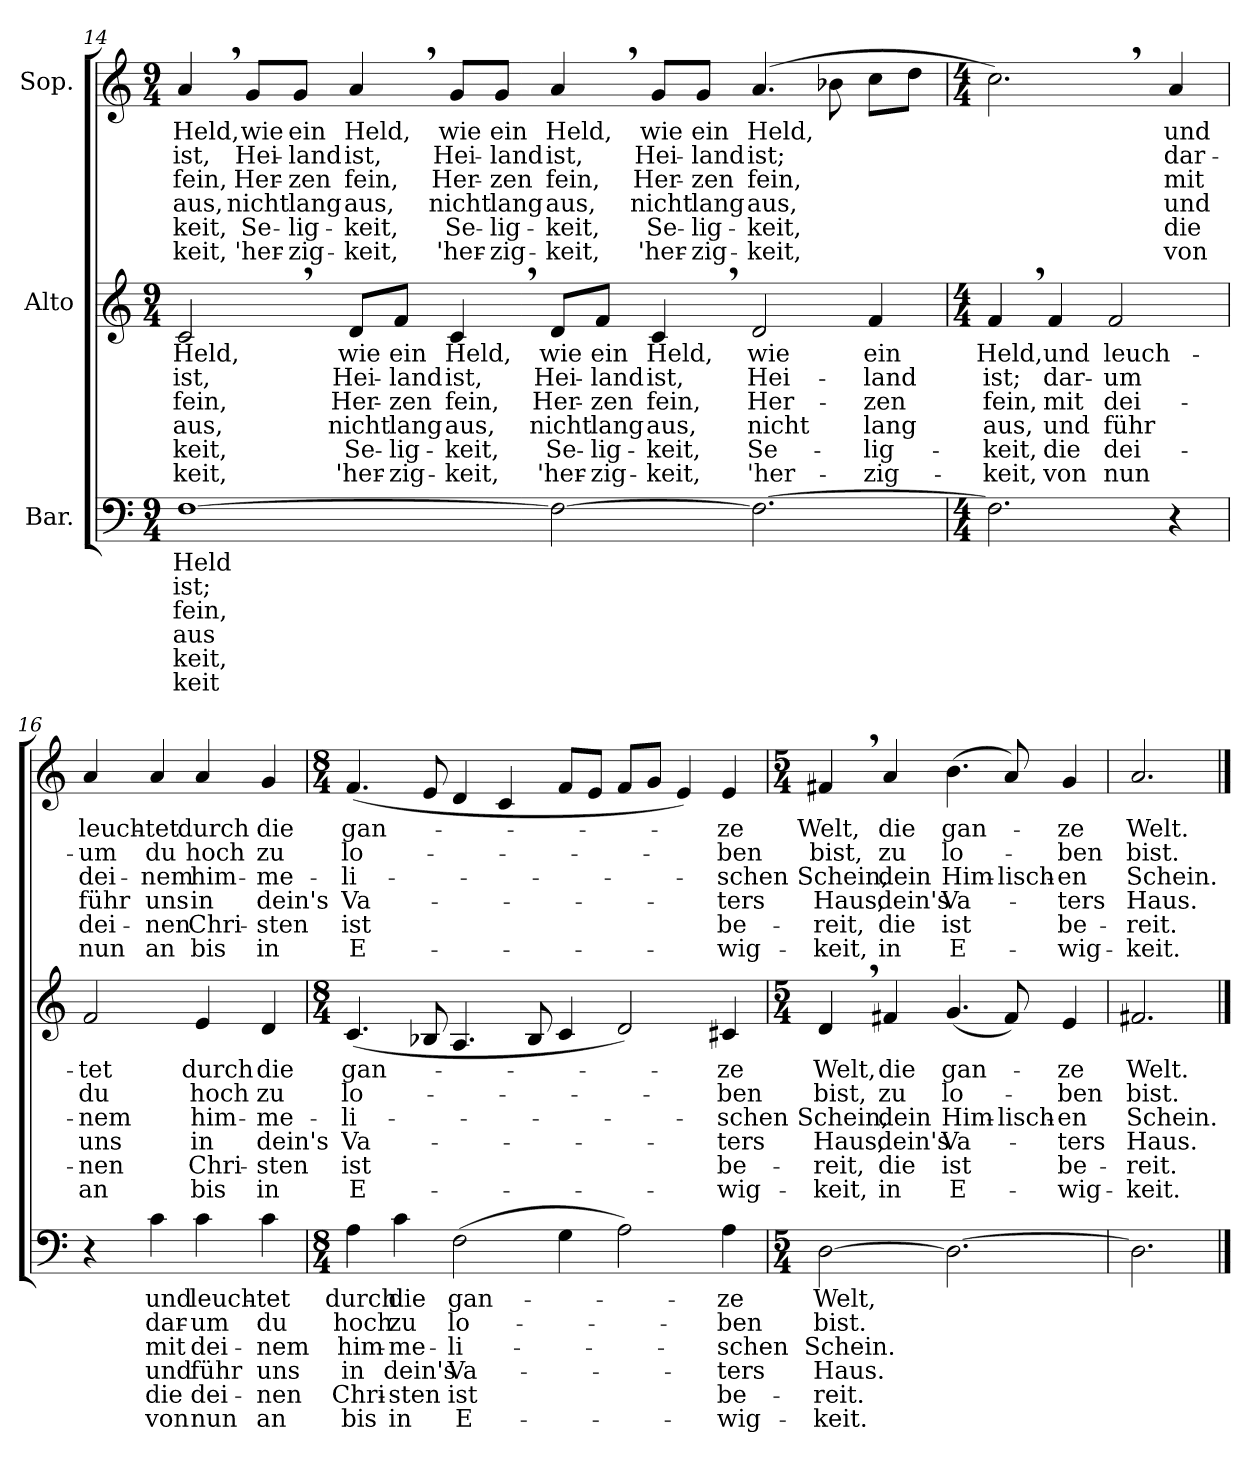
**kern	**text	**text	**text	**text	**text	**text	**kern	**text	**text	**text	**text	**text	**text	**kern	**text	**text	**text	**text	**text	**text
*part3	*part3	*part3	*part3	*part3	*part3	*part3	*part2	*part2	*part2	*part2	*part2	*part2	*part2	*part1	*part1	*part1	*part1	*part1	*part1	*part1
*staff3	*staff3	*staff3	*staff3	*staff3	*staff3	*staff3	*staff2	*staff2	*staff2	*staff2	*staff2	*staff2	*staff2	*staff1	*staff1	*staff1	*staff1	*staff1	*staff1	*staff1
*I"Bar.	*	*	*	*	*	*	*I"Alto	*	*	*	*	*	*	*I"Sop.	*	*	*	*	*	*
!!LO:PB:g=z
*clefF4	*	*	*	*	*	*	*clefG2	*	*	*	*	*	*	*clefG2	*	*	*	*	*	*
*k[]	*	*	*	*	*	*	*k[]	*	*	*	*	*	*	*k[]	*	*	*	*	*	*
*C:	*	*	*	*	*	*	*C:	*	*	*	*	*	*	*C:	*	*	*	*	*	*
*M9/4	*	*	*	*	*	*	*M9/4	*	*	*	*	*	*	*M9/4	*	*	*	*	*	*
=14	=14	=14	=14	=14	=14	=14	=14	=14	=14	=14	=14	=14	=14	=14	=14	=14	=14	=14	=14	=14
!	!LO:LY:b	!LO:LY:b	!LO:LY:b	!LO:LY:b	!LO:LY:b	!LO:LY:b	!	!LO:LY:b	!LO:LY:b	!LO:LY:b	!LO:LY:b	!LO:LY:b	!LO:LY:b	!	!LO:LY:b	!LO:LY:b	!LO:LY:b	!LO:LY:b	!LO:LY:b	!LO:LY:b
[1F	Held	ist;	fein,	aus	-keit,	-keit	2c,>/	Held,	ist,	fein,	aus,	-keit,	-keit,	4a,>/	Held,	ist,	fein,	aus,	-keit,	-keit,
!	!	!	!	!	!	!	!	!	!	!	!	!	!	!	!LO:LY:b	!LO:LY:b	!LO:LY:b	!LO:LY:b	!LO:LY:b	!LO:LY:b
.	.	.	.	.	.	.	.	.	.	.	.	.	.	8g/L	wie	Hei-	Her-	nicht	Se-	'her-
!	!	!	!	!	!	!	!	!	!	!	!	!	!	!	!LO:LY:b	!LO:LY:b	!LO:LY:b	!LO:LY:b	!LO:LY:b	!LO:LY:b
.	.	.	.	.	.	.	.	.	.	.	.	.	.	8g/J	ein	-land	-zen	lang	-lig-	-zig-
!	!	!	!	!	!	!	!	!LO:LY:b	!LO:LY:b	!LO:LY:b	!LO:LY:b	!LO:LY:b	!LO:LY:b	!	!LO:LY:b	!LO:LY:b	!LO:LY:b	!LO:LY:b	!LO:LY:b	!LO:LY:b
.	.	.	.	.	.	.	8d/L	wie	Hei-	Her-	nicht	Se-	'her-	4a,>/	Held,	ist,	fein,	aus,	-keit,	-keit,
!	!	!	!	!	!	!	!	!LO:LY:b	!LO:LY:b	!LO:LY:b	!LO:LY:b	!LO:LY:b	!LO:LY:b	!	!	!	!	!	!	!
.	.	.	.	.	.	.	8f/J	ein	-land	-zen	lang	-lig-	-zig-	.	.	.	.	.	.	.
!	!	!	!	!	!	!	!	!LO:LY:b	!LO:LY:b	!LO:LY:b	!LO:LY:b	!LO:LY:b	!LO:LY:b	!	!LO:LY:b	!LO:LY:b	!LO:LY:b	!LO:LY:b	!LO:LY:b	!LO:LY:b
.	.	.	.	.	.	.	4c,>/	Held,	ist,	fein,	aus,	-keit,	-keit,	8g/L	wie	Hei-	Her-	nicht	Se-	'her-
!	!	!	!	!	!	!	!	!	!	!	!	!	!	!	!LO:LY:b	!LO:LY:b	!LO:LY:b	!LO:LY:b	!LO:LY:b	!LO:LY:b
.	.	.	.	.	.	.	.	.	.	.	.	.	.	8g/J	ein	-land	-zen	lang	-lig-	-zig-
!	!	!	!	!	!	!	!	!LO:LY:b	!LO:LY:b	!LO:LY:b	!LO:LY:b	!LO:LY:b	!LO:LY:b	!	!LO:LY:b	!LO:LY:b	!LO:LY:b	!LO:LY:b	!LO:LY:b	!LO:LY:b
2F\_	.	.	.	.	.	.	8d/L	wie	Hei-	Her-	nicht	Se-	'her-	4a,>/	Held,	ist,	fein,	aus,	-keit,	-keit,
!	!	!	!	!	!	!	!	!LO:LY:b	!LO:LY:b	!LO:LY:b	!LO:LY:b	!LO:LY:b	!LO:LY:b	!	!	!	!	!	!	!
.	.	.	.	.	.	.	8f/J	ein	-land	-zen	lang	-lig-	-zig-	.	.	.	.	.	.	.
!	!	!	!	!	!	!	!	!LO:LY:b	!LO:LY:b	!LO:LY:b	!LO:LY:b	!LO:LY:b	!LO:LY:b	!	!LO:LY:b	!LO:LY:b	!LO:LY:b	!LO:LY:b	!LO:LY:b	!LO:LY:b
.	.	.	.	.	.	.	4c,>/	Held,	ist,	fein,	aus,	-keit,	-keit,	8g/L	wie	Hei-	Her-	nicht	Se-	'her-
!	!	!	!	!	!	!	!	!	!	!	!	!	!	!	!LO:LY:b	!LO:LY:b	!LO:LY:b	!LO:LY:b	!LO:LY:b	!LO:LY:b
.	.	.	.	.	.	.	.	.	.	.	.	.	.	8g/J	ein	-land	-zen	lang	-lig-	-zig-
!	!	!	!	!	!	!	!	!LO:LY:b	!LO:LY:b	!LO:LY:b	!LO:LY:b	!LO:LY:b	!LO:LY:b	!	!LO:LY:b	!LO:LY:b	!LO:LY:b	!LO:LY:b	!LO:LY:b	!LO:LY:b
2.F\_	.	.	.	.	.	.	2d/	wie	Hei-	Her-	nicht	Se-	'her-	(4.a/	Held,	ist;	fein,	aus,	-keit,	-keit,
.	.	.	.	.	.	.	.	.	.	.	.	.	.	8b-X\	.	.	.	.	.	.
!	!	!	!	!	!	!	!	!LO:LY:b	!LO:LY:b	!LO:LY:b	!LO:LY:b	!LO:LY:b	!LO:LY:b	!	!	!	!	!	!	!
.	.	.	.	.	.	.	4f/	ein	-land	-zen	lang	-lig-	-zig-	8cc\L	.	.	.	.	.	.
.	.	.	.	.	.	.	.	.	.	.	.	.	.	8dd\J	.	.	.	.	.	.
=15	=15	=15	=15	=15	=15	=15	=15	=15	=15	=15	=15	=15	=15	=15	=15	=15	=15	=15	=15	=15
*M4/4	*	*	*	*	*	*	*M4/4	*	*	*	*	*	*	*M4/4	*	*	*	*	*	*
!	!	!	!	!	!	!	!	!LO:LY:b	!LO:LY:b	!LO:LY:b	!LO:LY:b	!LO:LY:b	!LO:LY:b	!	!	!	!	!	!	!
2.F\]	.	.	.	.	.	.	4f,>/	Held,	ist;	fein,	aus,	-keit,	-keit,	2.cc,>\)	.	.	.	.	.	.
!	!	!	!	!	!	!	!	!LO:LY:b	!LO:LY:b	!LO:LY:b	!LO:LY:b	!LO:LY:b	!LO:LY:b	!	!	!	!	!	!	!
.	.	.	.	.	.	.	4f/	und	dar-	mit	und	die	von	.	.	.	.	.	.	.
!	!	!	!	!	!	!	!	!LO:LY:b	!LO:LY:b	!LO:LY:b	!LO:LY:b	!LO:LY:b	!LO:LY:b	!	!	!	!	!	!	!
.	.	.	.	.	.	.	2f/	leuch-	-um	dei-	führ	dei-	nun	.	.	.	.	.	.	.
!	!	!	!	!	!	!	!	!	!	!	!	!	!	!	!LO:LY:b	!LO:LY:b	!LO:LY:b	!LO:LY:b	!LO:LY:b	!LO:LY:b
4r	.	.	.	.	.	.	.	.	.	.	.	.	.	4a/	und	dar-	mit	und	die	von
!!LO:LB:g=z
=16	=16	=16	=16	=16	=16	=16	=16	=16	=16	=16	=16	=16	=16	=16	=16	=16	=16	=16	=16	=16
!	!	!	!	!	!	!	!	!LO:LY:b	!LO:LY:b	!LO:LY:b	!LO:LY:b	!LO:LY:b	!LO:LY:b	!	!LO:LY:b	!LO:LY:b	!LO:LY:b	!LO:LY:b	!LO:LY:b	!LO:LY:b
4r	.	.	.	.	.	.	2f/	-tet	du	-nem	uns	-nen	an	4a/	leuch-	-um	dei-	führ	dei-	nun
!	!LO:LY:b	!LO:LY:b	!LO:LY:b	!LO:LY:b	!LO:LY:b	!LO:LY:b	!	!	!	!	!	!	!	!	!LO:LY:b	!LO:LY:b	!LO:LY:b	!LO:LY:b	!LO:LY:b	!LO:LY:b
4c\	und	dar-	mit	und	die	von	.	.	.	.	.	.	.	4a/	-tet	du	-nem	uns	-nen	an
!	!LO:LY:b	!LO:LY:b	!LO:LY:b	!LO:LY:b	!LO:LY:b	!LO:LY:b	!	!LO:LY:b	!LO:LY:b	!LO:LY:b	!LO:LY:b	!LO:LY:b	!LO:LY:b	!	!LO:LY:b	!LO:LY:b	!LO:LY:b	!LO:LY:b	!LO:LY:b	!LO:LY:b
4c\	leuch-	-um	dei-	führ	dei-	nun	4e/	durch	hoch	him-	in	Chri-	bis	4a/	durch	hoch	him-	in	Chri-	bis
!	!LO:LY:b	!LO:LY:b	!LO:LY:b	!LO:LY:b	!LO:LY:b	!LO:LY:b	!	!LO:LY:b	!LO:LY:b	!LO:LY:b	!LO:LY:b	!LO:LY:b	!LO:LY:b	!	!LO:LY:b	!LO:LY:b	!LO:LY:b	!LO:LY:b	!LO:LY:b	!LO:LY:b
4c\	-tet	du	-nem	uns	-nen	an	4d/	die	zu	-me-	dein's	-sten	in	4g/	die	zu	-me-	dein's	-sten	in
=17	=17	=17	=17	=17	=17	=17	=17	=17	=17	=17	=17	=17	=17	=17	=17	=17	=17	=17	=17	=17
*M8/4	*	*	*	*	*	*	*M8/4	*	*	*	*	*	*	*M8/4	*	*	*	*	*	*
!	!LO:LY:b	!LO:LY:b	!LO:LY:b	!LO:LY:b	!LO:LY:b	!LO:LY:b	!	!LO:LY:b	!LO:LY:b	!LO:LY:b	!LO:LY:b	!LO:LY:b	!LO:LY:b	!	!LO:LY:b	!LO:LY:b	!LO:LY:b	!LO:LY:b	!LO:LY:b	!LO:LY:b
4A\	durch	hoch	him-	in	Chri-	bis	(<4.c/	gan-	lo-	-li-	Va-	ist	E-	(<4.f/	gan-	lo-	-li-	Va-	ist	E-
!	!LO:LY:b	!LO:LY:b	!LO:LY:b	!LO:LY:b	!LO:LY:b	!LO:LY:b	!	!	!	!	!	!	!	!	!	!	!	!	!	!
4c\	die	zu	-me-	dein's	-sten	in	.	.	.	.	.	.	.	.	.	.	.	.	.	.
.	.	.	.	.	.	.	8B-X/	.	.	.	.	.	.	8e/	.	.	.	.	.	.
!	!LO:LY:b	!LO:LY:b	!LO:LY:b	!LO:LY:b	!LO:LY:b	!LO:LY:b	!	!	!	!	!	!	!	!	!	!	!	!	!	!
(>2F\	gan-	lo-	-li-	Va-	ist	E-	4.A/	.	.	.	.	.	.	4d/	.	.	.	.	.	.
.	.	.	.	.	.	.	.	.	.	.	.	.	.	4c/	.	.	.	.	.	.
.	.	.	.	.	.	.	8B-/	.	.	.	.	.	.	.	.	.	.	.	.	.
4G\	.	.	.	.	.	.	4c/	.	.	.	.	.	.	8f/L	.	.	.	.	.	.
.	.	.	.	.	.	.	.	.	.	.	.	.	.	8e/J	.	.	.	.	.	.
2A\)	.	.	.	.	.	.	2d/)	.	.	.	.	.	.	8f/L	.	.	.	.	.	.
.	.	.	.	.	.	.	.	.	.	.	.	.	.	8g/J	.	.	.	.	.	.
.	.	.	.	.	.	.	.	.	.	.	.	.	.	4e/)	.	.	.	.	.	.
!	!LO:LY:b	!LO:LY:b	!LO:LY:b	!LO:LY:b	!LO:LY:b	!LO:LY:b	!	!LO:LY:b	!LO:LY:b	!LO:LY:b	!LO:LY:b	!LO:LY:b	!LO:LY:b	!	!LO:LY:b	!LO:LY:b	!LO:LY:b	!LO:LY:b	!LO:LY:b	!LO:LY:b
4A\	-ze	-ben	-schen	-ters	be-	-wig-	4c#X/	-ze	-ben	-schen	-ters	be-	-wig-	4e/	-ze	-ben	-schen	-ters	be-	-wig-
=18	=18	=18	=18	=18	=18	=18	=18	=18	=18	=18	=18	=18	=18	=18	=18	=18	=18	=18	=18	=18
*M5/4	*	*	*	*	*	*	*M5/4	*	*	*	*	*	*	*M5/4	*	*	*	*	*	*
!	!LO:LY:b	!LO:LY:b	!LO:LY:b	!LO:LY:b	!LO:LY:b	!LO:LY:b	!	!LO:LY:b	!LO:LY:b	!LO:LY:b	!LO:LY:b	!LO:LY:b	!LO:LY:b	!	!LO:LY:b	!LO:LY:b	!LO:LY:b	!LO:LY:b	!LO:LY:b	!LO:LY:b
[2D\	Welt,	bist.	Schein.	Haus.	-reit.	-keit.	4d,>/	Welt,	bist,	Schein,	Haus,	-reit,	-keit,	4f#X,>/	Welt,	bist,	Schein,	Haus,	-reit,	-keit,
!	!	!	!	!	!	!	!	!LO:LY:b	!LO:LY:b	!LO:LY:b	!LO:LY:b	!LO:LY:b	!LO:LY:b	!	!LO:LY:b	!LO:LY:b	!LO:LY:b	!LO:LY:b	!LO:LY:b	!LO:LY:b
.	.	.	.	.	.	.	4f#X/	die	zu	dein	dein's	die	in	4a/	die	zu	dein	dein's	die	in
!	!	!	!	!	!	!	!	!LO:LY:b	!LO:LY:b	!LO:LY:b	!LO:LY:b	!LO:LY:b	!LO:LY:b	!	!LO:LY:b	!LO:LY:b	!LO:LY:b	!LO:LY:b	!LO:LY:b	!LO:LY:b
2.D\_	.	.	.	.	.	.	(<4.g/	gan-	lo-	Him-	Va-	ist	E-	(>4.b\	gan-	lo-	Him-	Va-	ist	E-
!	!	!	!	!	!	!	!	!	!	!LO:LY:b	!	!	!	!	!	!	!LO:LY:b	!	!	!
.	.	.	.	.	.	.	8f#/)	.	.	-lisch-	.	.	.	8a/)	.	.	-lisch-	.	.	.
!	!	!	!	!	!	!	!	!LO:LY:b	!LO:LY:b	!LO:LY:b	!LO:LY:b	!LO:LY:b	!LO:LY:b	!	!LO:LY:b	!LO:LY:b	!LO:LY:b	!LO:LY:b	!LO:LY:b	!LO:LY:b
.	.	.	.	.	.	.	4e/	-ze	-ben	-en	-ters	be-	-wig-	4g/	-ze	-ben	-en	-ters	be-	-wig-
=19	=19	=19	=19	=19	=19	=19	=19	=19	=19	=19	=19	=19	=19	=19	=19	=19	=19	=19	=19	=19
!	!	!	!	!	!	!	!	!LO:LY:b	!LO:LY:b	!LO:LY:b	!LO:LY:b	!LO:LY:b	!LO:LY:b	!	!LO:LY:b	!LO:LY:b	!LO:LY:b	!LO:LY:b	!LO:LY:b	!LO:LY:b
2.D\]	.	.	.	.	.	.	2.f#X/	Welt.	bist.	Schein.	Haus.	-reit.	-keit.	2.a/	Welt.	bist.	Schein.	Haus.	-reit.	-keit.
==	==	==	==	==	==	==	==	==	==	==	==	==	==	==	==	==	==	==	==	==
*-	*-	*-	*-	*-	*-	*-	*-	*-	*-	*-	*-	*-	*-	*-	*-	*-	*-	*-	*-	*-
